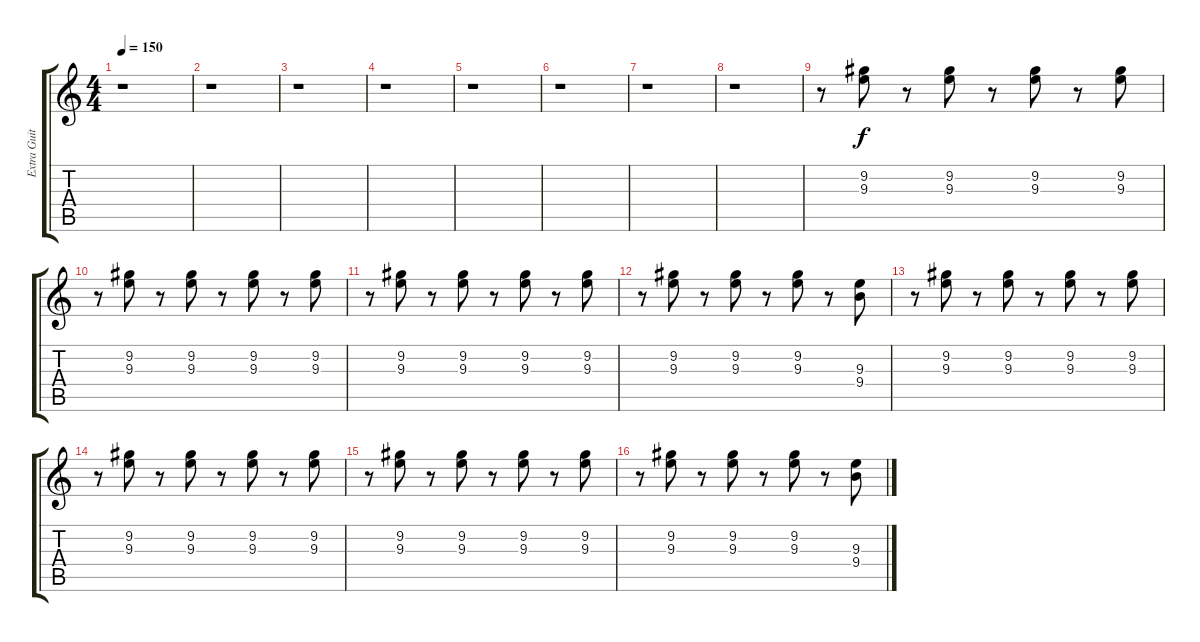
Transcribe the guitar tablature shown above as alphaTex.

\track ("Extra Guitar" "Extra Guit") {instrument distortionguitar}
\staff {score tabs}
\tuning (E4 B3 G3 D3 A2 E2) {hide}
\ts (4 4)
\tempo 150
\clef g2
\ks c
r.1{dy f} |
r.1 |
r.1 |
r.1 |
r.1 |
r.1 |
r.1 |
r.1 |
r.8 (9.2 9.3).8 r.8 (9.2 9.3).8 r.8 (9.2 9.3).8 r.8 (9.2 9.3).8 |
r.8 (9.2 9.3).8 r.8 (9.2 9.3).8 r.8 (9.2 9.3).8 r.8 (9.2 9.3).8 |
r.8 (9.2 9.3).8 r.8 (9.2 9.3).8 r.8 (9.2 9.3).8 r.8 (9.2 9.3).8 |
r.8 (9.2 9.3).8 r.8 (9.2 9.3).8 r.8 (9.2 9.3).8 r.8 (9.3 9.4).8 |
r.8 (9.2 9.3).8 r.8 (9.2 9.3).8 r.8 (9.2 9.3).8 r.8 (9.2 9.3).8 |
r.8 (9.2 9.3).8 r.8 (9.2 9.3).8 r.8 (9.2 9.3).8 r.8 (9.2 9.3).8 |
r.8 (9.2 9.3).8 r.8 (9.2 9.3).8 r.8 (9.2 9.3).8 r.8 (9.2 9.3).8 |
r.8 (9.2 9.3).8 r.8 (9.2 9.3).8 r.8 (9.2 9.3).8 r.8 (9.3 9.4).8
